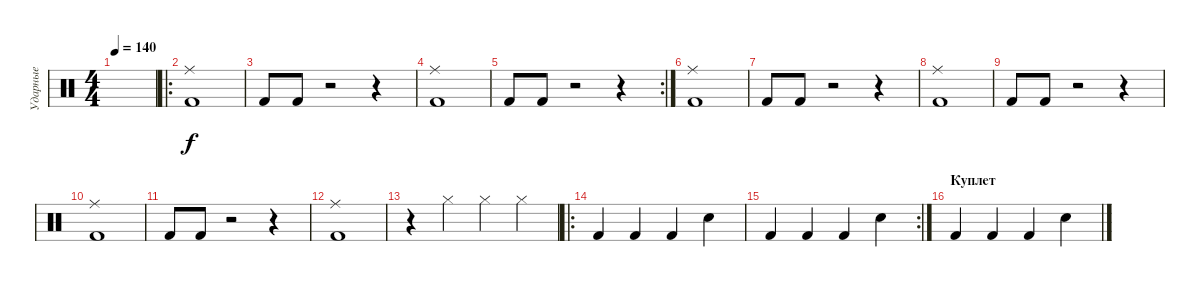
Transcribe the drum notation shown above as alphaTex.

\track ("Ударные" "Ударные") {instrument percussion}
\staff {score}
\articulation defaults
\ts (4 4)
\tempo 140
\clef neutral
\ks c
|
\ro
("Ride (middle)" "Kick (hit) 2").1 |
"Kick (hit) 2".8 "Kick (hit) 2".8 r.2 r.4 |
("Ride (middle)" "Kick (hit) 2").1 |
\rc 2 "Kick (hit) 2".8 "Kick (hit) 2".8
r.2 r.4 |
("Ride (middle)" "Kick (hit) 2").1 |
"Kick (hit) 2".8 "Kick (hit) 2".8 r.2 r.4 |
("Ride (middle)" "Kick (hit) 2").1 |
"Kick (hit) 2".8 "Kick (hit) 2".8 r.2 r.4 |
("Ride (middle)" "Kick (hit) 2").1 |
"Kick (hit) 2".8 "Kick (hit) 2".8 r.2 r.4 |
("Ride (middle)" "Kick (hit) 2").1 |
r.4 "Hi-Hat (closed)".4 "Hi-Hat (closed)".4 "Hi-Hat (closed)".4 |
\ro "Kick (hit) 2".4 "Kick (hit) 2".4 "Kick (hit) 2".4 "Snare (hit) 2".4
|
\rc 2 "Kick (hit) 2".4 "Kick (hit) 2".4 "Kick (hit) 2".4 "Snare (hit) 2".4
|
\section ("" "Куплет")
"Kick (hit) 2".4 "Kick (hit) 2".4 "Kick (hit) 2".4 "Snare (hit) 2".4
